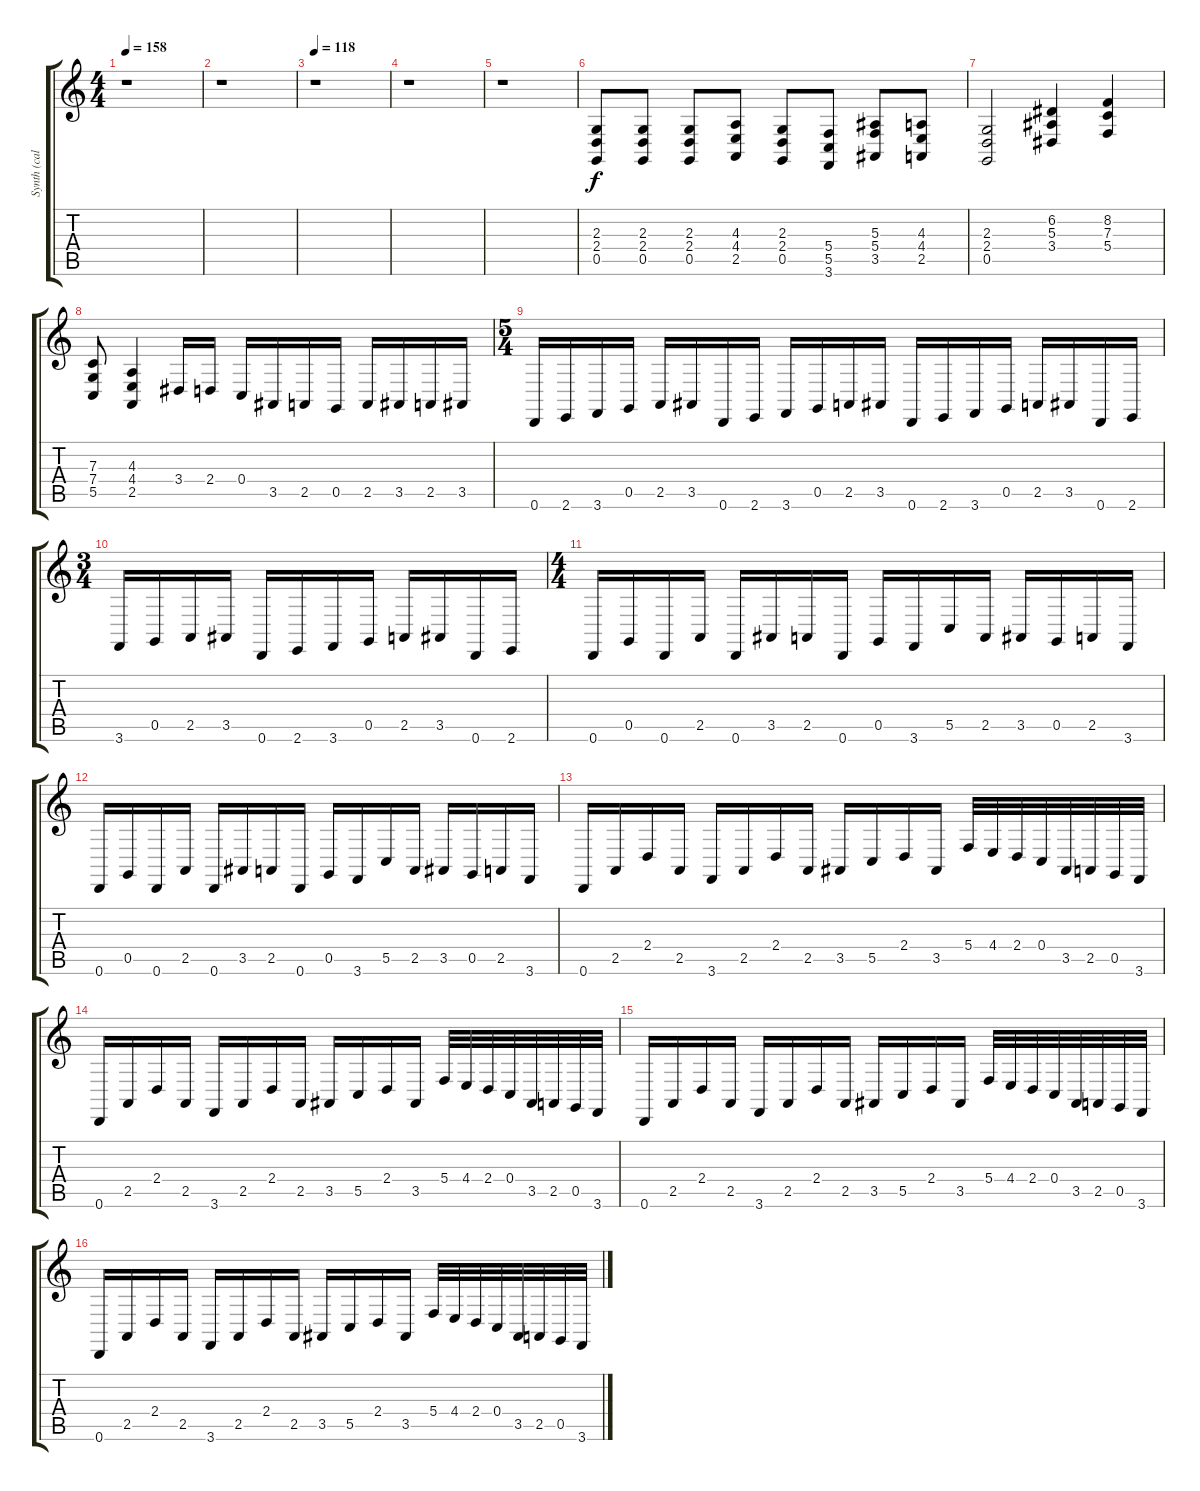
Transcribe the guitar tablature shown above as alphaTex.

\track ("Synth (calliope lead)" "Synth (cal") {instrument harpsichord}
\staff {score tabs}
\tuning (D4 A3 F3 C3 G2 D2) {hide}
\ts (4 4)
\tempo 158
\clef g2
\ks c
r.1{dy f} |
r.1 |
\tempo 118
r.1 |
r.1 |
r.1 |
(2.3 2.4 0.5).8 (2.3 2.4 0.5).8 (2.3 2.4 0.5).8 (4.3 4.4 2.5).8 (2.3 2.4 0.5).8 (5.4 5.5 3.6).8 (5.3 5.4 3.5).8 (4.3 4.4 2.5).8 |
(2.3 2.4 0.5).2 (6.2 5.3 3.4).4 (8.2 7.3 5.4).4 |
(7.3 7.4 5.5).8 (4.3 4.4 2.5).4 3.4.16 2.4.16 0.4.16 3.5.16 2.5.16 0.5.16 2.5.16 3.5.16 2.5.16 3.5.16 |
\ts (5 4)
0.6.16{volume 14 instrument harpsichord} 2.6.16 3.6.16 0.5.16 2.5.16 3.5.16 0.6.16 2.6.16 3.6.16 0.5.16 2.5.16 3.5.16 0.6.16 2.6.16 3.6.16 0.5.16 2.5.16 3.5.16 0.6.16 2.6.16 |
\ts (3 4)
3.6.16 0.5.16 2.5.16 3.5.16 0.6.16 2.6.16 3.6.16 0.5.16 2.5.16 3.5.16 0.6.16 2.6.16 |
\ts (4 4)
0.6.16 0.5.16 0.6.16 2.5.16 0.6.16 3.5.16 2.5.16 0.6.16 0.5.16 3.6.16 5.5.16 2.5.16 3.5.16 0.5.16 2.5.16 3.6.16 |
0.6.16 0.5.16 0.6.16 2.5.16 0.6.16 3.5.16 2.5.16 0.6.16 0.5.16 3.6.16 5.5.16 2.5.16 3.5.16 0.5.16 2.5.16 3.6.16 |
0.6.16 2.5.16 2.4.16 2.5.16 3.6.16 2.5.16 2.4.16 2.5.16 3.5.16 5.5.16 2.4.16 3.5.16 5.4.32 4.4.32 2.4.32 0.4.32 3.5.32 2.5.32 0.5.32 3.6.32 |
0.6.16 2.5.16 2.4.16 2.5.16 3.6.16 2.5.16 2.4.16 2.5.16 3.5.16 5.5.16 2.4.16 3.5.16 5.4.32 4.4.32 2.4.32 0.4.32 3.5.32 2.5.32 0.5.32 3.6.32 |
0.6.16 2.5.16 2.4.16 2.5.16 3.6.16 2.5.16 2.4.16 2.5.16 3.5.16 5.5.16 2.4.16 3.5.16 5.4.32 4.4.32 2.4.32 0.4.32 3.5.32 2.5.32 0.5.32 3.6.32 |
0.6.16 2.5.16 2.4.16 2.5.16 3.6.16 2.5.16 2.4.16 2.5.16 3.5.16 5.5.16 2.4.16 3.5.16 5.4.32 4.4.32 2.4.32 0.4.32 3.5.32 2.5.32 0.5.32 3.6.32
